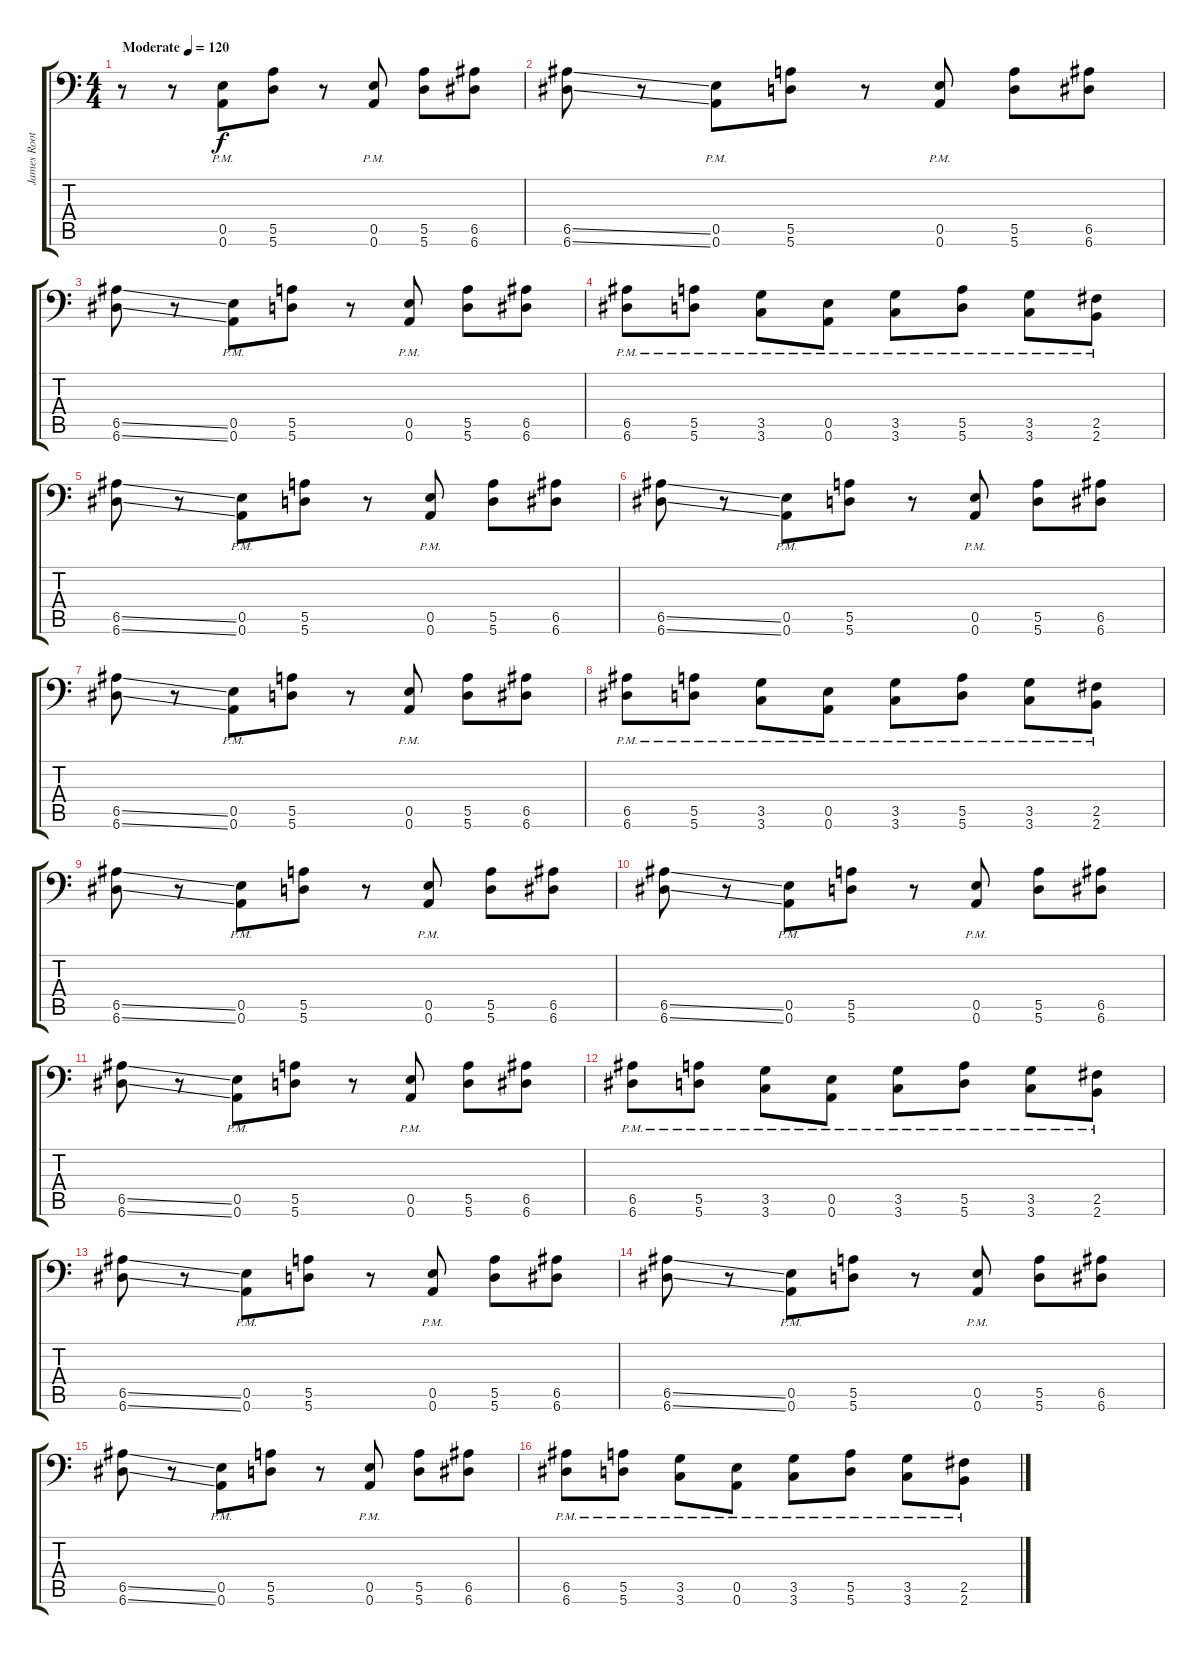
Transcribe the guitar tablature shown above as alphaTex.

\track ("James Root" "James Root") {instrument overdrivenguitar}
\staff {score tabs}
\tuning (B3 Gb3 D3 A2 E2 A1) {hide}
\ts (4 4)
\tempo (120 "Moderate")
\clef f4
\ks c
r.8{dy f instrument overdrivenguitar} r.8 (0.5{pm} 0.6{pm}).8 (5.5 5.6).8 r.8 (0.5{pm} 0.6{pm}).8 (5.5 5.6).8 (6.5 6.6).8 |
(6.5{ss} 6.6{ss}).8 r.8 (0.5{pm} 0.6{pm}).8 (5.5 5.6).8 r.8 (0.5{pm} 0.6{pm}).8 (5.5 5.6).8 (6.5 6.6).8 |
(6.5{ss} 6.6{ss}).8 r.8 (0.5{pm} 0.6{pm}).8 (5.5 5.6).8 r.8 (0.5{pm} 0.6{pm}).8 (5.5 5.6).8 (6.5 6.6).8 |
(6.5{pm} 6.6{pm}).8 (5.5{pm} 5.6{pm}).8 (3.5{pm} 3.6{pm}).8 (0.5{pm} 0.6{pm}).8 (3.5{pm} 3.6{pm}).8 (5.5{pm} 5.6{pm}).8 (3.5{pm} 3.6{pm}).8 (2.5{pm} 2.6{pm}).8 |
(6.5{ss} 6.6{ss}).8 r.8 (0.5{pm} 0.6{pm}).8 (5.5 5.6).8 r.8 (0.5{pm} 0.6{pm}).8 (5.5 5.6).8 (6.5 6.6).8 |
(6.5{ss} 6.6{ss}).8 r.8 (0.5{pm} 0.6{pm}).8 (5.5 5.6).8 r.8 (0.5{pm} 0.6{pm}).8 (5.5 5.6).8 (6.5 6.6).8 |
(6.5{ss} 6.6{ss}).8 r.8 (0.5{pm} 0.6{pm}).8 (5.5 5.6).8 r.8 (0.5{pm} 0.6{pm}).8 (5.5 5.6).8 (6.5 6.6).8 |
(6.5{pm} 6.6{pm}).8 (5.5{pm} 5.6{pm}).8 (3.5{pm} 3.6{pm}).8 (0.5{pm} 0.6{pm}).8 (3.5{pm} 3.6{pm}).8 (5.5{pm} 5.6{pm}).8 (3.5{pm} 3.6{pm}).8 (2.5{pm} 2.6{pm}).8 |
(6.5{ss} 6.6{ss}).8 r.8 (0.5{pm} 0.6{pm}).8 (5.5 5.6).8 r.8 (0.5{pm} 0.6{pm}).8 (5.5 5.6).8 (6.5 6.6).8 |
(6.5{ss} 6.6{ss}).8 r.8 (0.5{pm} 0.6{pm}).8 (5.5 5.6).8 r.8 (0.5{pm} 0.6{pm}).8 (5.5 5.6).8 (6.5 6.6).8 |
(6.5{ss} 6.6{ss}).8 r.8 (0.5{pm} 0.6{pm}).8 (5.5 5.6).8 r.8 (0.5{pm} 0.6{pm}).8 (5.5 5.6).8 (6.5 6.6).8 |
(6.5{pm} 6.6{pm}).8 (5.5{pm} 5.6{pm}).8 (3.5{pm} 3.6{pm}).8 (0.5{pm} 0.6{pm}).8 (3.5{pm} 3.6{pm}).8 (5.5{pm} 5.6{pm}).8 (3.5{pm} 3.6{pm}).8 (2.5{pm} 2.6{pm}).8 |
(6.5{ss} 6.6{ss}).8 r.8 (0.5{pm} 0.6{pm}).8 (5.5 5.6).8 r.8 (0.5{pm} 0.6{pm}).8 (5.5 5.6).8 (6.5 6.6).8 |
(6.5{ss} 6.6{ss}).8 r.8 (0.5{pm} 0.6{pm}).8 (5.5 5.6).8 r.8 (0.5{pm} 0.6{pm}).8 (5.5 5.6).8 (6.5 6.6).8 |
(6.5{ss} 6.6{ss}).8 r.8 (0.5{pm} 0.6{pm}).8 (5.5 5.6).8 r.8 (0.5{pm} 0.6{pm}).8 (5.5 5.6).8 (6.5 6.6).8 |
(6.5{pm} 6.6{pm}).8 (5.5{pm} 5.6{pm}).8 (3.5{pm} 3.6{pm}).8 (0.5{pm} 0.6{pm}).8 (3.5{pm} 3.6{pm}).8 (5.5{pm} 5.6{pm}).8 (3.5{pm} 3.6{pm}).8 (2.5{pm} 2.6{pm}).8
